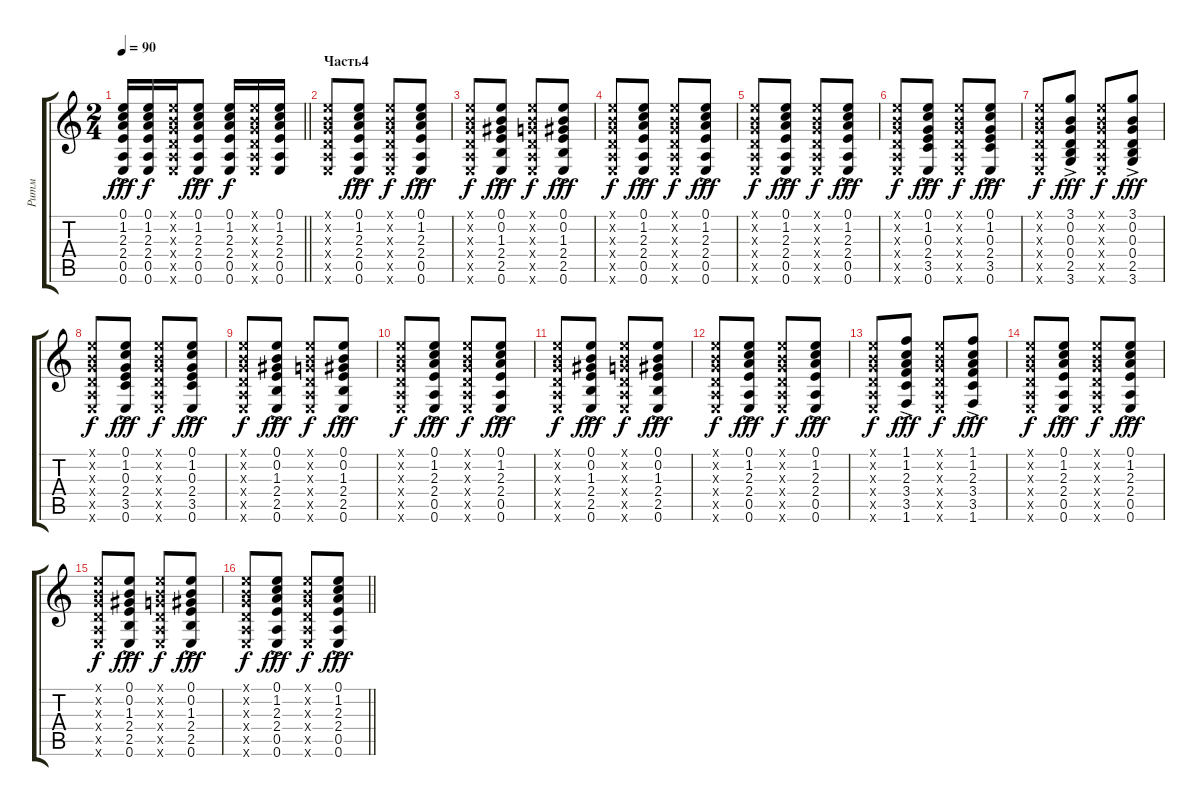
\track ("Ритм" "Ритм") {instrument acousticguitarsteel}
\staff {score tabs}
\tuning (E4 B3 G3 D3 A2 E2) {hide}
\ts (2 4)
\tempo 90
\clef g2
\barLineRight lightlight
\ks c
(0.1{ac} 1.2{ac} 2.3{ac} 2.4{ac} 0.5{ac} 0.6{ac}).16{dy fff} (0.1 1.2 2.3 2.4 0.5 0.6).16{dy f} (0.1{x} 0.2{x} 0.3{x} 0.4{x} 0.5{x} 0.6{x}).16 (0.1{ac} 1.2{ac} 2.3{ac} 2.4{ac} 0.5{ac} 0.6{ac}).8{dy fff} (0.1 1.2 2.3 2.4 0.5 0.6).16{dy f} (0.1{x} 0.2{x} 0.3{x} 0.4{x} 0.5{x} 0.6{x}).16 (0.1 1.2 2.3 2.4 0.5 0.6).16 |
\section ("" "Часть4")
(0.1{x} 0.2{x} 0.3{x} 0.4{x} 0.5{x} 0.6{x}).8 (0.1{ac} 1.2{ac} 2.3{ac} 2.4{ac} 0.5{ac} 0.6{ac}).8{dy fff} (0.1{x} 0.2{x} 0.3{x} 0.4{x} 0.5{x} 0.6{x}).8{dy f} (0.1{ac} 1.2{ac} 2.3{ac} 2.4{ac} 0.5{ac} 0.6{ac}).8{dy fff} |
(0.1{x} 0.2{x} 0.3{x} 0.4{x} 0.5{x} 0.6{x}).8{dy f} (0.1{ac} 0.2{ac} 1.3{ac} 2.4{ac} 2.5{ac} 0.6{ac}).8{dy fff} (0.1{x} 0.2{x} 0.3{x} 0.4{x} 0.5{x} 0.6{x}).8{dy f} (0.1{ac} 0.2{ac} 1.3{ac} 2.4{ac} 2.5{ac} 0.6{ac}).8{dy fff} |
(0.1{x} 0.2{x} 0.3{x} 0.4{x} 0.5{x} 0.6{x}).8{dy f} (0.1{ac} 1.2{ac} 2.3{ac} 2.4{ac} 0.5{ac} 0.6{ac}).8{dy fff} (0.1{x} 0.2{x} 0.3{x} 0.4{x} 0.5{x} 0.6{x}).8{dy f} (0.1{ac} 1.2{ac} 2.3{ac} 2.4{ac} 0.5{ac} 0.6{ac}).8{dy fff} |
(0.1{x} 0.2{x} 0.3{x} 0.4{x} 0.5{x} 0.6{x}).8{dy f} (0.1{ac} 1.2{ac} 2.3{ac} 2.4{ac} 0.5{ac} 0.6{ac}).8{dy fff} (0.1{x} 0.2{x} 0.3{x} 0.4{x} 0.5{x} 0.6{x}).8{dy f} (0.1{ac} 1.2{ac} 2.3{ac} 2.4{ac} 0.5{ac} 0.6{ac}).8{dy fff} |
(0.1{x} 0.2{x} 0.3{x} 0.4{x} 0.5{x} 0.6{x}).8{dy f} (0.1{ac} 1.2{ac} 0.3{ac} 2.4{ac} 3.5{ac} 0.6{ac}).8{dy fff} (0.1{x} 0.2{x} 0.3{x} 0.4{x} 0.5{x} 0.6{x}).8{dy f} (0.1{ac} 1.2{ac} 0.3{ac} 2.4{ac} 3.5{ac} 0.6{ac}).8{dy fff} |
(0.1{x} 0.2{x} 0.3{x} 0.4{x} 0.5{x} 0.6{x}).8{dy f} (3.1{ac} 0.2{ac} 0.3{ac} 0.4{ac} 2.5{ac} 3.6{ac}).8{dy fff} (0.1{x} 0.2{x} 0.3{x} 0.4{x} 0.5{x} 0.6{x}).8{dy f} (3.1{ac} 0.2{ac} 0.3{ac} 0.4{ac} 2.5{ac} 3.6{ac}).8{dy fff} |
(0.1{x} 0.2{x} 0.3{x} 0.4{x} 0.5{x} 0.6{x}).8{dy f} (0.1{ac} 1.2{ac} 0.3{ac} 2.4{ac} 3.5{ac} 0.6{ac}).8{dy fff} (0.1{x} 0.2{x} 0.3{x} 0.4{x} 0.5{x} 0.6{x}).8{dy f} (0.1{ac} 1.2{ac} 0.3{ac} 2.4{ac} 3.5{ac} 0.6{ac}).8{dy fff} |
(0.1{x} 0.2{x} 0.3{x} 0.4{x} 0.5{x} 0.6{x}).8{dy f} (0.1{ac} 0.2{ac} 1.3{ac} 2.4{ac} 2.5{ac} 0.6{ac}).8{dy fff} (0.1{x} 0.2{x} 0.3{x} 0.4{x} 0.5{x} 0.6{x}).8{dy f} (0.1{ac} 0.2{ac} 1.3{ac} 2.4{ac} 2.5{ac} 0.6{ac}).8{dy fff} |
(0.1{x} 0.2{x} 0.3{x} 0.4{x} 0.5{x} 0.6{x}).8{dy f} (0.1{ac} 1.2{ac} 2.3{ac} 2.4{ac} 0.5{ac} 0.6{ac}).8{dy fff} (0.1{x} 0.2{x} 0.3{x} 0.4{x} 0.5{x} 0.6{x}).8{dy f} (0.1{ac} 1.2{ac} 2.3{ac} 2.4{ac} 0.5{ac} 0.6{ac}).8{dy fff} |
(0.1{x} 0.2{x} 0.3{x} 0.4{x} 0.5{x} 0.6{x}).8{dy f} (0.1{ac} 0.2{ac} 1.3{ac} 2.4{ac} 2.5{ac} 0.6{ac}).8{dy fff} (0.1{x} 0.2{x} 0.3{x} 0.4{x} 0.5{x} 0.6{x}).8{dy f} (0.1{ac} 0.2{ac} 1.3{ac} 2.4{ac} 2.5{ac} 0.6{ac}).8{dy fff} |
(0.1{x} 0.2{x} 0.3{x} 0.4{x} 0.5{x} 0.6{x}).8{dy f} (0.1{ac} 1.2{ac} 2.3{ac} 2.4{ac} 0.5{ac} 0.6{ac}).8{dy fff} (0.1{x} 0.2{x} 0.3{x} 0.4{x} 0.5{x} 0.6{x}).8{dy f} (0.1{ac} 1.2{ac} 2.3{ac} 2.4{ac} 0.5{ac} 0.6{ac}).8{dy fff} |
(0.1{x} 0.2{x} 0.3{x} 0.4{x} 0.5{x} 0.6{x}).8{dy f} (1.1{ac} 1.2{ac} 2.3{ac} 3.4{ac} 3.5{ac} 1.6{ac}).8{dy fff} (0.1{x} 0.2{x} 0.3{x} 0.4{x} 0.5{x} 0.6{x}).8{dy f} (1.1{ac} 1.2{ac} 2.3{ac} 3.4{ac} 3.5{ac} 1.6{ac}).8{dy fff} |
(0.1{x} 0.2{x} 0.3{x} 0.4{x} 0.5{x} 0.6{x}).8{dy f} (0.1{ac} 1.2{ac} 2.3{ac} 2.4{ac} 0.5{ac} 0.6{ac}).8{dy fff} (0.1{x} 0.2{x} 0.3{x} 0.4{x} 0.5{x} 0.6{x}).8{dy f} (0.1{ac} 1.2{ac} 2.3{ac} 2.4{ac} 0.5{ac} 0.6{ac}).8{dy fff} |
(0.1{x} 0.2{x} 0.3{x} 0.4{x} 0.5{x} 0.6{x}).8{dy f} (0.1{ac} 0.2{ac} 1.3{ac} 2.4{ac} 2.5{ac} 0.6{ac}).8{dy fff} (0.1{x} 0.2{x} 0.3{x} 0.4{x} 0.5{x} 0.6{x}).8{dy f} (0.1{ac} 0.2{ac} 1.3{ac} 2.4{ac} 2.5{ac} 0.6{ac}).8{dy fff} |
\barLineRight lightlight
(0.1{x} 0.2{x} 0.3{x} 0.4{x} 0.5{x} 0.6{x}).8{dy f} (0.1{ac} 1.2{ac} 2.3{ac} 2.4{ac} 0.5{ac} 0.6{ac}).8{dy fff} (0.1{x} 0.2{x} 0.3{x} 0.4{x} 0.5{x} 0.6{x}).8{dy f} (0.1{ac} 1.2{ac} 2.3{ac} 2.4{ac} 0.5{ac} 0.6{ac}).8{dy fff}
